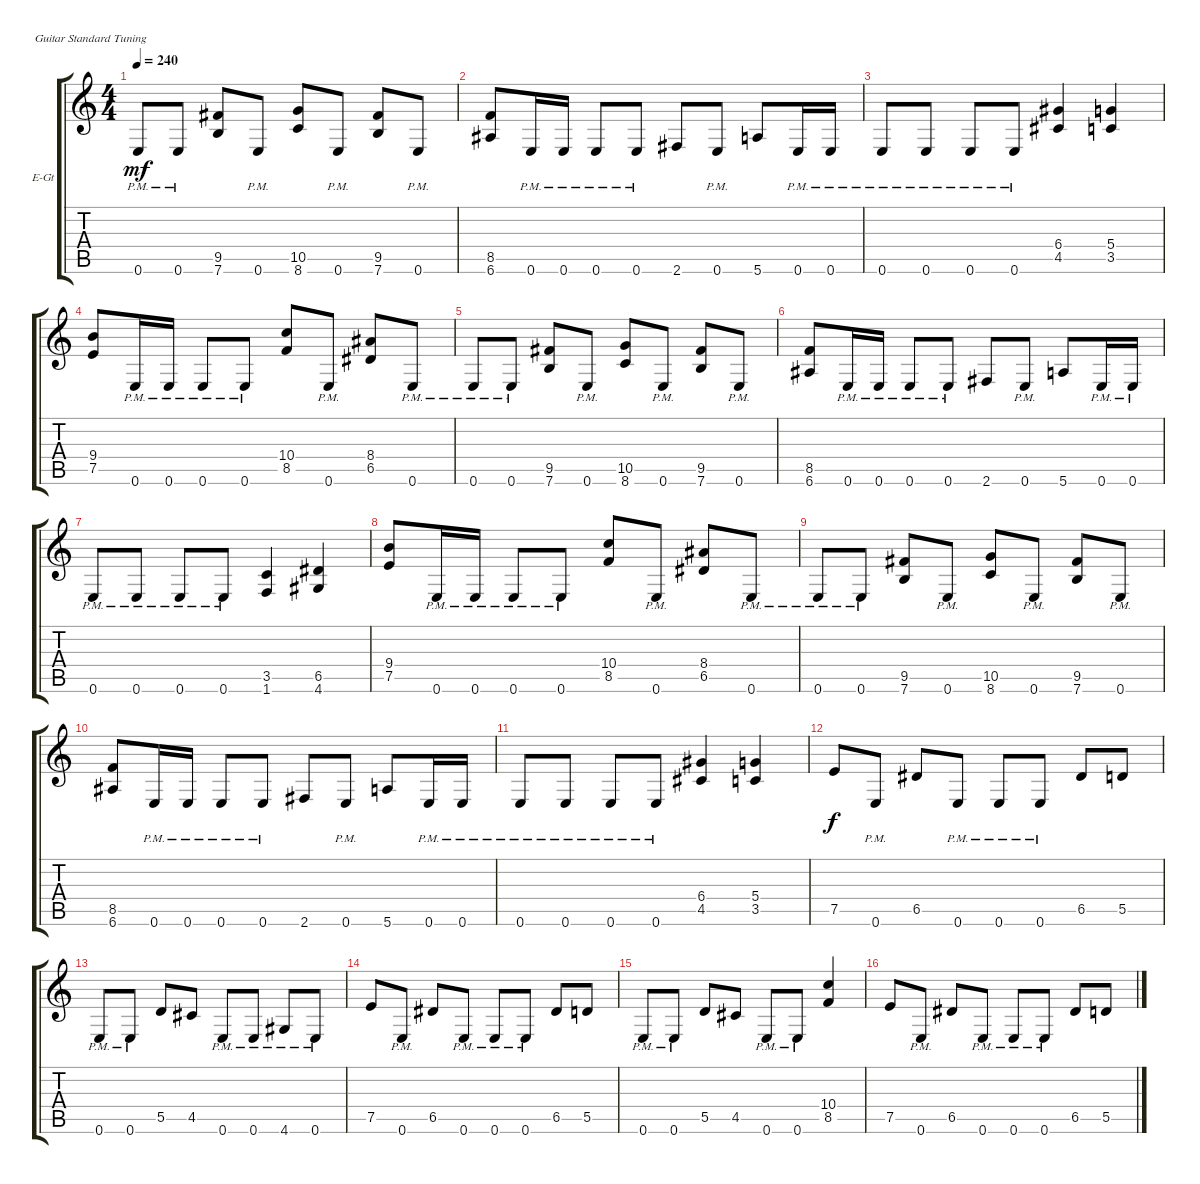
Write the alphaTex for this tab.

\bracketExtendMode groupsimilarinstruments
\firstSystemTrackNameOrientation horizontal
\otherSystemsTrackNameOrientation horizontal
\track ("Äîðîæêà 1" "E-Gt") {instrument distortionguitar}
\staff {score tabs}
\tuning (E4 B3 G3 D3 A2 E2)
\ts (4 4)
\tempo 240
\clef g2
\ks c
0.6{pm}.8{dy mf} 0.6{pm}.8 (7.6 9.5).8 0.6{pm}.8 (8.6 10.5).8 0.6{pm}.8 (7.6 9.5).8 0.6{pm}.8 |
(6.6 8.5).8 0.6{pm}.16 0.6{pm}.16 0.6{pm}.8 0.6{pm}.8 2.6.8 0.6{pm}.8 5.6.8 0.6{pm}.16 0.6{pm}.16 |
0.6{pm}.8 0.6{pm}.8 0.6{pm}.8 0.6{pm}.8 (4.5 6.4).4 (3.5 5.4).4 |
(7.5 9.4).8 0.6{pm}.16 0.6{pm}.16 0.6{pm}.8 0.6{pm}.8 (8.5 10.4).8 0.6{pm}.8 (6.5 8.4).8 0.6{pm}.8 |
0.6{pm}.8 0.6{pm}.8 (7.6 9.5).8 0.6{pm}.8 (8.6 10.5).8 0.6{pm}.8 (7.6 9.5).8 0.6{pm}.8 |
(6.6 8.5).8 0.6{pm}.16 0.6{pm}.16 0.6{pm}.8 0.6{pm}.8 2.6.8 0.6{pm}.8 5.6.8 0.6{pm}.16 0.6{pm}.16 |
0.6{pm}.8 0.6{pm}.8 0.6{pm}.8 0.6{pm}.8 (1.6 3.5).4 (4.6 6.5).4 |
(7.5 9.4).8 0.6{pm}.16 0.6{pm}.16 0.6{pm}.8 0.6{pm}.8 (8.5 10.4).8 0.6{pm}.8 (6.5 8.4).8 0.6{pm}.8 |
0.6{pm}.8 0.6{pm}.8 (7.6 9.5).8 0.6{pm}.8 (8.6 10.5).8 0.6{pm}.8 (7.6 9.5).8 0.6{pm}.8 |
(6.6 8.5).8 0.6{pm}.16 0.6{pm}.16 0.6{pm}.8 0.6{pm}.8 2.6.8 0.6{pm}.8 5.6.8 0.6{pm}.16 0.6{pm}.16 |
0.6{pm}.8 0.6{pm}.8 0.6{pm}.8 0.6{pm}.8 (4.5 6.4).4 (3.5 5.4).4 |
7.5.8{dy f} 0.6{pm}.8 6.5.8 0.6{pm}.8 0.6{pm}.8 0.6{pm}.8 6.5.8 5.5.8 |
0.6{pm}.8 0.6{pm}.8 5.5.8 4.5.8 0.6{pm}.8 0.6{pm}.8 4.6{pm}.8 0.6{pm}.8 |
7.5.8 0.6{pm}.8 6.5.8 0.6{pm}.8 0.6{pm}.8 0.6{pm}.8 6.5.8 5.5.8 |
0.6{pm}.8 0.6{pm}.8 5.5.8 4.5.8 0.6{pm}.8 0.6{pm}.8 (10.4 8.5).4 |
7.5.8 0.6{pm}.8 6.5.8 0.6{pm}.8 0.6{pm}.8 0.6{pm}.8 6.5.8 5.5.8
